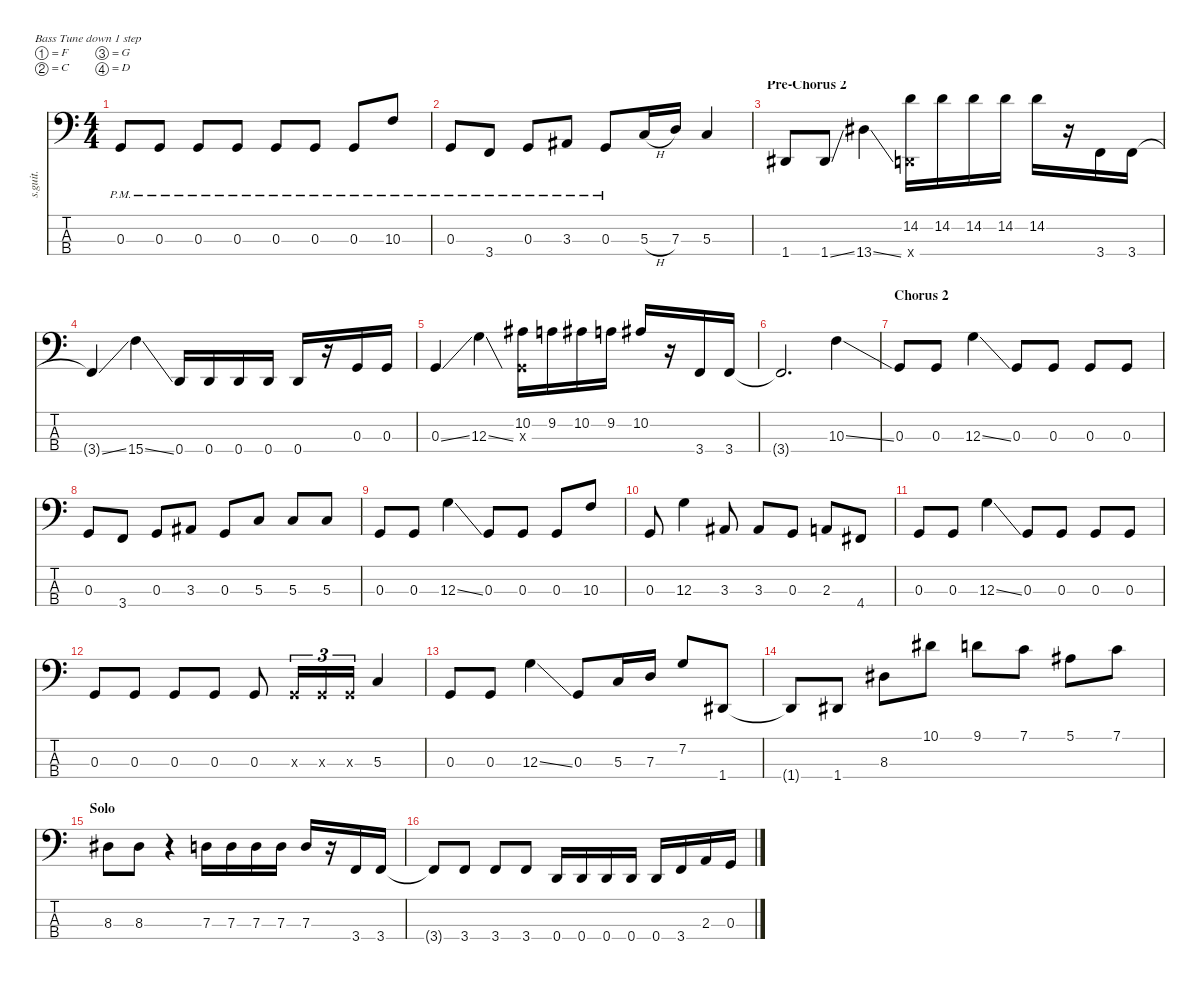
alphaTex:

\defaultSystemsLayout 4
\hideDynamics
\bracketExtendMode nobrackets
\track ("Rain" "s.guit.") {instrument electricbasspick}
\staff {score tabs}
\tuning (F2 C2 G1 D1)
\ts (4 4)
\tempo (88 hide)
\clef f4
\ks c
0.3{pm}.8{dy f} 0.3{pm}.8 0.3{pm}.8 0.3{pm}.8 0.3{pm}.8 0.3{pm}.8 0.3{pm}.8 10.3{pm}.8 |
0.3{pm}.8 3.4{pm}.8 0.3{pm}.8 3.3{pm acc #}.8 0.3{pm}.8 5.3{h}.16 7.3.16 5.3.4 |
\section ("" "Pre-Chorus 2")
1.4{acc #}.8 1.4{ss acc #}.8 13.4{ss acc #}.4 (14.2 0.4{x}).16 14.2.16 14.2.16 14.2.16 14.2.16 r.16 3.4.16 3.4.16 |
3.4{ss t}.4 15.4{ss}.4 0.4.16 0.4.16 0.4.16 0.4.16 0.4.16 r.16 0.3.16 0.3.16 |
0.3{ss}.4 12.3{ss}.4 (10.2{acc #} 0.3{x}).16 9.2.16 10.2{acc #}.16 9.2.16 10.2{acc #}.16 r.16 3.4.16 3.4.16 |
3.4{t}.2{d} 10.3{ss}.4 |
\section ("" "Chorus 2")
0.3.8 0.3.8 12.3{ss}.4 0.3.8 0.3.8 0.3.8 0.3.8 |
0.3.8 3.4.8 0.3.8 3.3{acc #}.8 0.3.8 5.3.8 5.3.8 5.3.8 |
0.3.8 0.3.8 12.3{ss}.4 0.3.8 0.3.8 0.3.8 10.3.8 |
0.3.8 12.3.4 3.3{acc #}.8 3.3{acc #}.8 0.3.8 2.3.8 4.4{acc #}.8 |
0.3.8 0.3.8 12.3{ss}.4 0.3.8 0.3.8 0.3.8 0.3.8 |
0.3.8 0.3.8 0.3.8 0.3.8 0.3.8 0.3{x}.16{tu (3 2)} 0.3{x}.16{tu (3 2)} 0.3{x}.16{tu (3 2)} 5.3.4 |
0.3.8 0.3.8 12.3{ss}.4 0.3.8 5.3.16 7.3.16 7.2.8 1.4{acc #}.8 |
1.4{t acc #}.8 1.4{acc #}.8 8.3{acc #}.8 10.1{acc #}.8 9.1.8 7.1.8 5.1{acc #}.8 7.1.8 |
\section ("" "Solo")
8.3{acc #}.8 8.3{acc #}.8 r.4 7.3.16 7.3.16 7.3.16 7.3.16 7.3.16 r.16 3.4.16 3.4.16 |
3.4{t}.8 3.4.8 3.4.8 3.4.8 0.4.16 0.4.16 0.4.16 0.4.16 0.4.16 3.4.16 2.3.16 0.3.16
